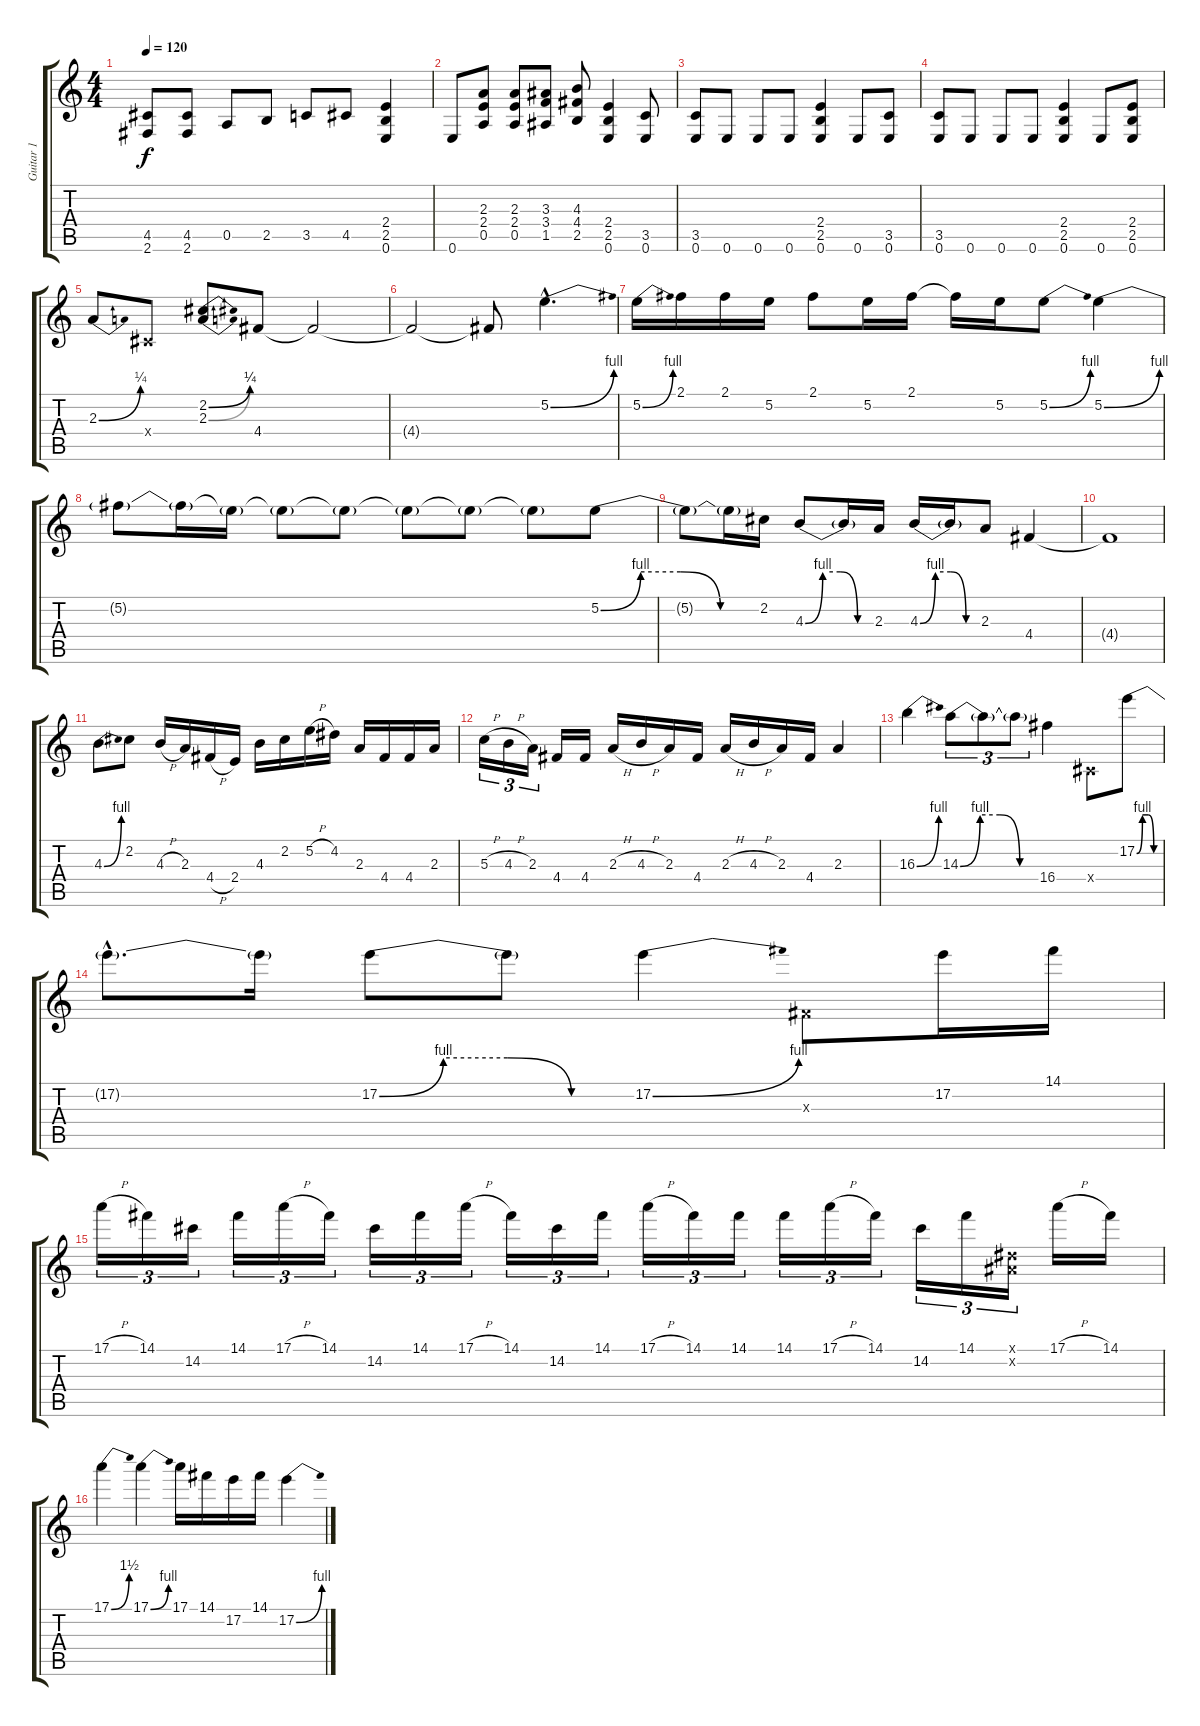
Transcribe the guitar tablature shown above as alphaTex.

\track ("Guitar 1" "Guitar 1") {instrument overdrivenguitar}
\staff {score tabs}
\tuning (E4 B3 G3 D3 A2 E2) {hide}
\ts (4 4)
\tempo 120
\clef g2
\ks c
(4.5 2.6).8{dy f} (4.5 2.6).8 0.5.8 2.5.8 3.5.8 4.5.8 (2.4 2.5 0.6).4 |
0.6.8 (2.3 2.4 0.5).8 (2.3 2.4 0.5).8 (3.3 3.4 1.5).8 (4.3 4.4 2.5).8 (2.4 2.5 0.6).4 (3.5 0.6).8 |
(3.5 0.6).8 0.6.8 0.6.8 0.6.8 (2.4 2.5 0.6).4 0.6.8 (3.5 0.6).8 |
(3.5 0.6).8 0.6.8 0.6.8 0.6.8 (2.4 2.5 0.6).4 0.6.8 (2.4 2.5 0.6).8 |
2.3{be (bend 0 0 60 1)}.8 -1.4{x}.8 (2.2{be (bend 0 0 60 1)} 2.3{be (bend 0 0 60 1)}).8 4.4.8 4.4{t}.2 |
4.4{t}.2 4.4{t}.8 5.2{be (bend 0 0 60 4) hac}.4{d} |
5.2{be (bend 0 0 60 4)}.16 2.1.16 2.1.16 5.2.16 2.1.8 5.2.16 2.1.16 2.1{t}.16 5.2.16 5.2{be (bend 0 0 60 4)}.8 5.2{be (bend 0 0 60 4)}.4 |
5.2{t}.8 5.2{t}.16 5.2{t}.16 5.2{t}.8 5.2{t}.8 5.2{t}.8 5.2{t}.8 5.2{t}.8 5.2{be (custom 0 0 15 4 30 4 45 0 60 0)}.8 |
5.2{t}.8 5.2{t}.16 2.2.16 4.3{be (custom 0 0 15 4 30 4 45 0 60 0)}.8 4.3{t}.16 2.3.16 4.3{be (custom 0 0 15 4 30 4 45 0 60 0)}.16 4.3{t}.16 2.3.8 4.4.4 |
4.4{t}.1 |
4.3{be (bend 0 0 60 4)}.8 2.2.8 4.3{h}.16 2.3.16 4.4{h}.16 2.4.16 4.3.16 2.2.16 5.2{h}.16 4.2.16 2.3.16 4.4.16 4.4.16 2.3.16 |
5.3{h}.16{tu (3 2)} 4.3{h}.16{tu (3 2)} 2.3.16{tu (3 2)} 4.4.16 4.4.16 2.3{h}.16 4.3{h}.16 2.3.16 4.4.16 2.3{h}.16 4.3{h}.16 2.3.16 4.4.16 2.3.4 |
16.3{be (bend 0 0 60 4)}.4 14.3{be (custom 0 0 15 4 30 4 45 0 60 0)}.8{tu (3 2)} 14.3{t}.8{tu (3 2)} 14.3{t}.8{tu (3 2)} 16.4.4 -1.4{x}.8 17.2{be (custom 0 0 15 4 30 4 45 0 60 0)}.8 |
17.2{hac t}.8{d} 17.2{t}.16 17.2{be (custom 0 0 15 4 30 4 45 0 60 0)}.8 17.2{t}.8 17.2{be (bend 0 0 60 4)}.4 -1.3{x}.8 17.2.16 14.1.16 |
17.1{h}.16{tu (3 2)} 14.1.16{tu (3 2)} 14.2.16{tu (3 2)} 14.1.16{tu (3 2)} 17.1{h}.16{tu (3 2)} 14.1.16{tu (3 2)} 14.2.16{tu (3 2)} 14.1.16{tu (3 2)} 17.1{h}.16{tu (3 2)} 14.1.16{tu (3 2)} 14.2.16{tu (3 2)} 14.1.16{tu (3 2)} 17.1{h}.16{tu (3 2)} 14.1.16{tu (3 2)} 14.1.16{tu (3 2)} 14.1.16{tu (3 2)} 17.1{h}.16{tu (3 2)} 14.1.16{tu (3 2)} 14.2.16{tu (3 2)} 14.1.16{tu (3 2)} (-1.1{x} -1.2{x}).16{tu (3 2)} 17.1{h}.16 14.1.16 |
17.1{be (bend 0 0 60 6)}.4 17.1{be (bend 0 0 60 4)}.4 17.1.16 14.1.16 17.2.16 14.1.16 17.2{be (bend 0 0 60 4)}.4
